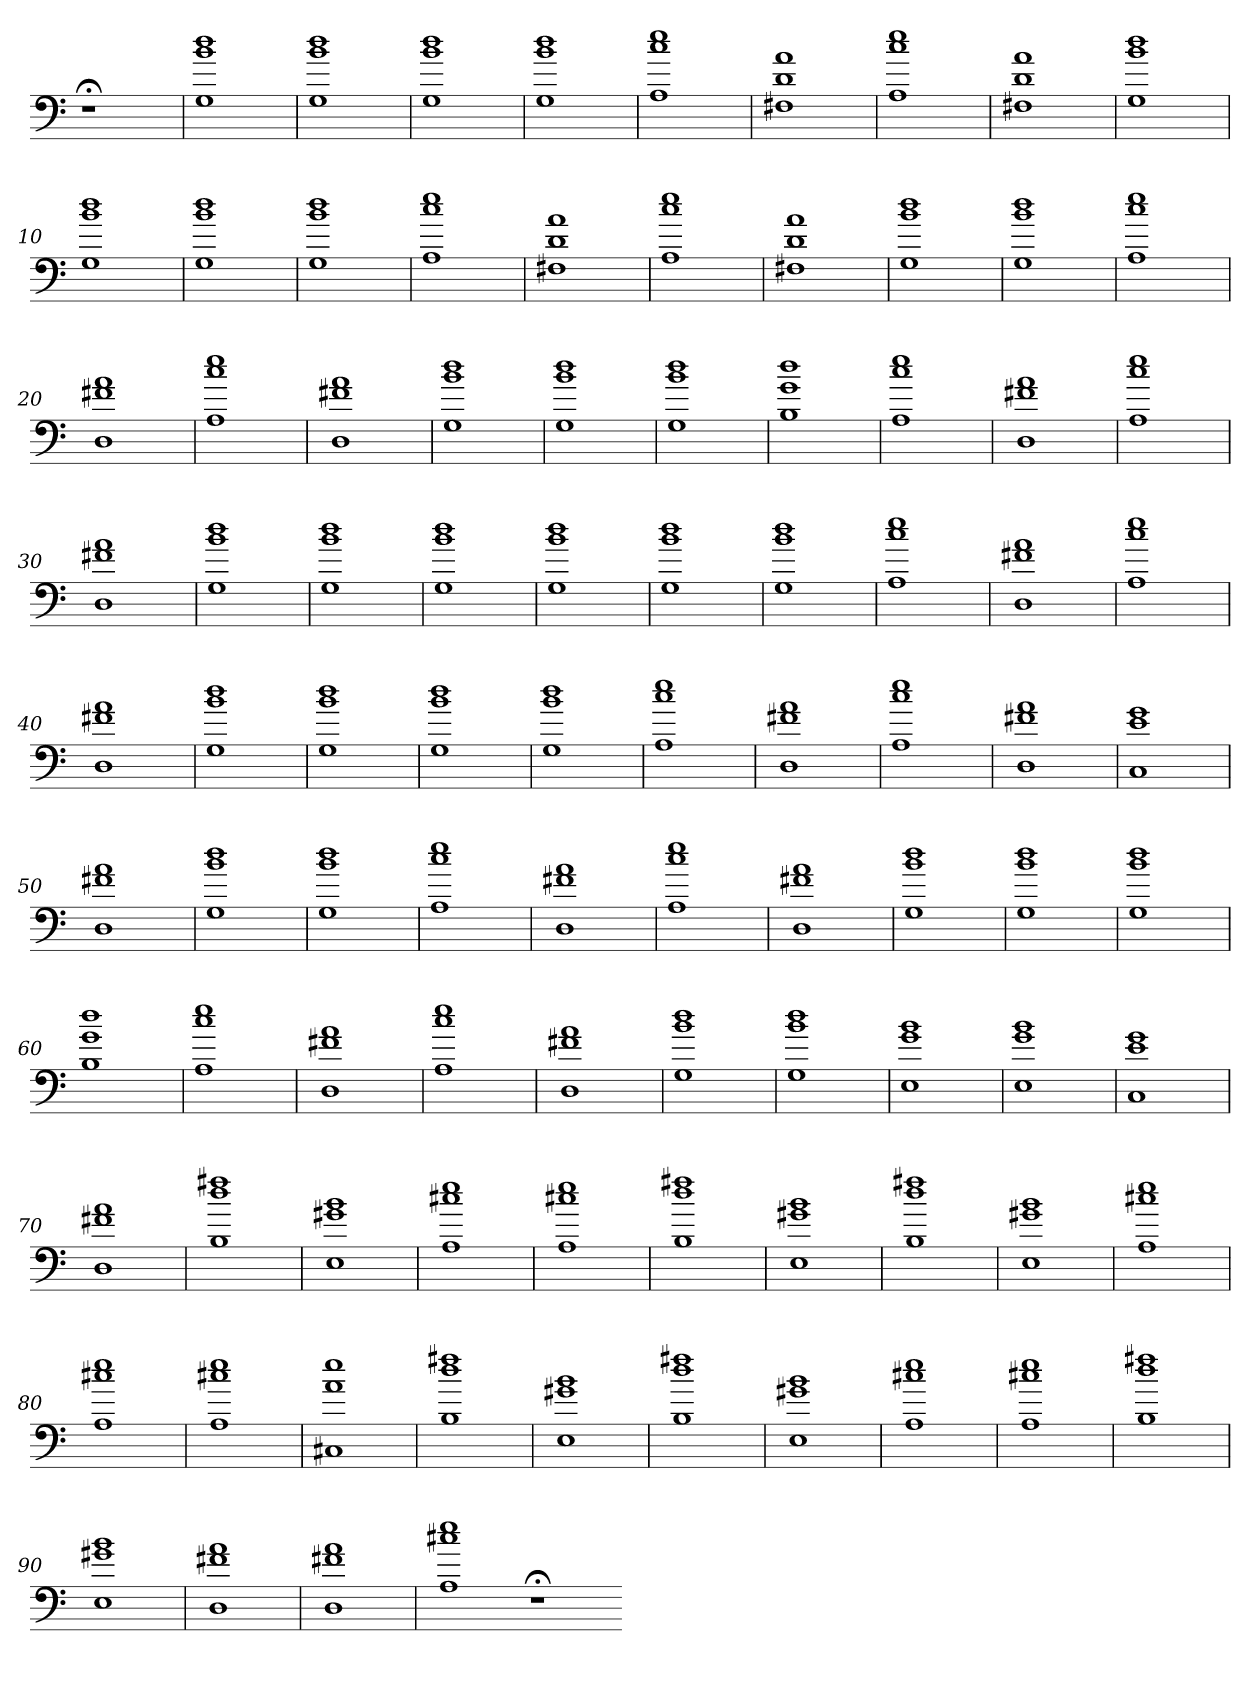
**kern
*part1
*staff1
=
1r;<
=1
1G 1b 1dd
=2
1G 1b 1dd
=3
1G 1b 1dd
=4
1G 1b 1dd
=5
1A 1cc 1ee
=6
1F#X 1d 1a
=7
1A 1cc 1ee
=8
1F#X 1d 1a
=9
1G 1b 1dd
=10
1G 1b 1dd
=11
1G 1b 1dd
=12
1G 1b 1dd
=13
1A 1cc 1ee
=14
1F#X 1d 1a
=15
1A 1cc 1ee
=16
1F#X 1d 1a
=17
1G 1b 1dd
=18
1G 1b 1dd
=19
1A 1cc 1ee
=20
1D 1f#X 1a
=21
1A 1cc 1ee
=22
1D 1f#X 1a
=23
1G 1b 1dd
=24
1G 1b 1dd
=25
1G 1b 1dd
=26
1B 1g 1dd
=27
1A 1cc 1ee
=28
1D 1f#X 1a
=29
1A 1cc 1ee
=30
1D 1f#X 1a
=31
1G 1b 1dd
=32
1G 1b 1dd
=33
1G 1b 1dd
=34
1G 1b 1dd
=35
1G 1b 1dd
=36
1G 1b 1dd
=37
1A 1cc 1ee
=38
1D 1f#X 1a
=39
1A 1cc 1ee
=40
1D 1f#X 1a
=41
1G 1b 1dd
=42
1G 1b 1dd
=43
1G 1b 1dd
=44
1G 1b 1dd
=45
1A 1cc 1ee
=46
1D 1f#X 1a
=47
1A 1cc 1ee
=48
1D 1f#X 1a
=49
1C 1e 1g
=50
1D 1f#X 1a
=51
1G 1b 1dd
=52
1G 1b 1dd
=53
1A 1cc 1ee
=54
1D 1f#X 1a
=55
1A 1cc 1ee
=56
1D 1f#X 1a
=57
1G 1b 1dd
=58
1G 1b 1dd
=59
1G 1b 1dd
=60
1B 1g 1dd
=61
1A 1cc 1ee
=62
1D 1f#X 1a
=63
1A 1cc 1ee
=64
1D 1f#X 1a
=65
1G 1b 1dd
=66
1G 1b 1dd
=67
1E 1g 1b
=68
1E 1g 1b
=69
1C 1e 1g
=70
1D 1f#X 1a
=71
1B 1dd 1ff#X
=72
1E 1g#X 1b
=73
1A 1cc#X 1ee
=74
1A 1cc#X 1ee
=75
1B 1dd 1ff#X
=76
1E 1g#X 1b
=77
1B 1dd 1ff#X
=78
1E 1g#X 1b
=79
1A 1cc#X 1ee
=80
1A 1cc#X 1ee
=81
1A 1cc#X 1ee
=82
1C#X 1a 1ee
=83
1B 1dd 1ff#X
=84
1E 1g#X 1b
=85
1B 1dd 1ff#X
=86
1E 1g#X 1b
=87
1A 1cc#X 1ee
=88
1A 1cc#X 1ee
=89
1B 1dd 1ff#X
=90
1E 1g#X 1b
=91
1D 1f#X 1a
=92
1D 1f#X 1a
=93
1A 1cc#X 1ee
1r;<
=-
*-
